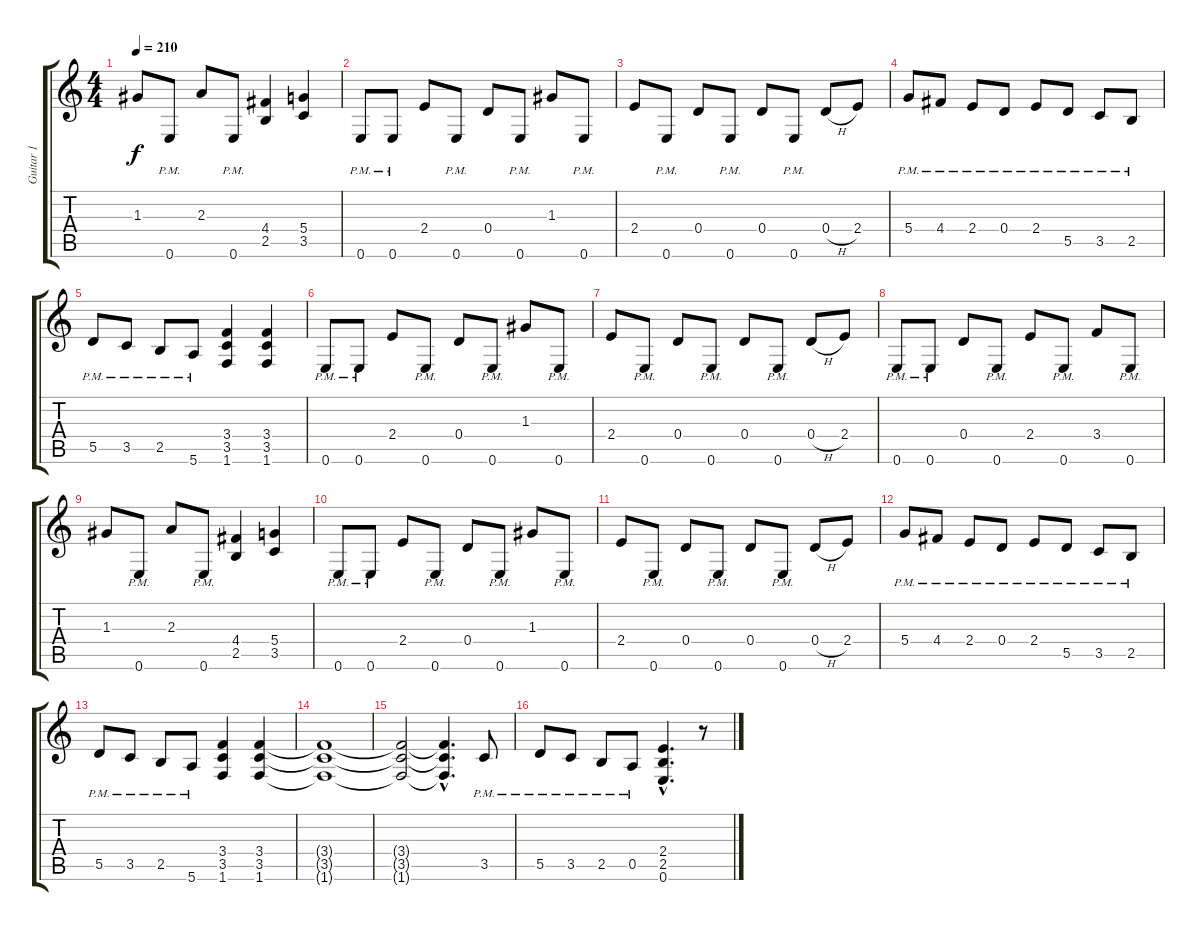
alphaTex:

\track ("Guitar 1" "Guitar 1") {instrument distortionguitar}
\staff {score tabs}
\tuning (E4 B3 G3 D3 A2 E2) {hide}
\ts (4 4)
\tempo 210
\clef g2
\ks c
1.3.8{dy f} 0.6{pm}.8 2.3.8 0.6{pm}.8 (4.4 2.5).4 (5.4 3.5).4 |
0.6{pm}.8 0.6{pm}.8 2.4.8 0.6{pm}.8 0.4.8 0.6{pm}.8 1.3.8 0.6{pm}.8 |
2.4.8 0.6{pm}.8 0.4.8 0.6{pm}.8 0.4.8 0.6{pm}.8 0.4{h}.8 2.4.8 |
5.4{pm}.8 4.4{pm}.8 2.4{pm}.8 0.4{pm}.8 2.4{pm}.8 5.5{pm}.8 3.5{pm}.8 2.5{pm}.8 |
5.5{pm}.8 3.5{pm}.8 2.5{pm}.8 5.6{pm}.8 (3.4 3.5 1.6).4 (3.4 3.5 1.6).4 |
0.6{pm}.8 0.6{pm}.8 2.4.8 0.6{pm}.8 0.4.8 0.6{pm}.8 1.3.8 0.6{pm}.8 |
2.4.8 0.6{pm}.8 0.4.8 0.6{pm}.8 0.4.8 0.6{pm}.8 0.4{h}.8 2.4.8 |
0.6{pm}.8 0.6{pm}.8 0.4.8 0.6{pm}.8 2.4.8 0.6{pm}.8 3.4.8 0.6{pm}.8 |
1.3.8 0.6{pm}.8 2.3.8 0.6{pm}.8 (4.4 2.5).4 (5.4 3.5).4 |
0.6{pm}.8 0.6{pm}.8 2.4.8 0.6{pm}.8 0.4.8 0.6{pm}.8 1.3.8 0.6{pm}.8 |
2.4.8 0.6{pm}.8 0.4.8 0.6{pm}.8 0.4.8 0.6{pm}.8 0.4{h}.8 2.4.8 |
5.4{pm}.8 4.4{pm}.8 2.4{pm}.8 0.4{pm}.8 2.4{pm}.8 5.5{pm}.8 3.5{pm}.8 2.5{pm}.8 |
5.5{pm}.8 3.5{pm}.8 2.5{pm}.8 5.6{pm}.8 (3.4 3.5 1.6).4 (3.4 3.5 1.6).4 |
(3.4{t} 3.5{t} 1.6{t}).1 |
(3.4{t} 3.5{t} 1.6{t}).2 (3.4{hac t} 3.5{hac t} 1.6{hac t}).4{d} 3.5{pm}.8 |
5.5{pm}.8 3.5{pm}.8 2.5{pm}.8 0.5{pm}.8 (2.4{hac} 2.5{hac} 0.6{hac}).4{d} r.8
